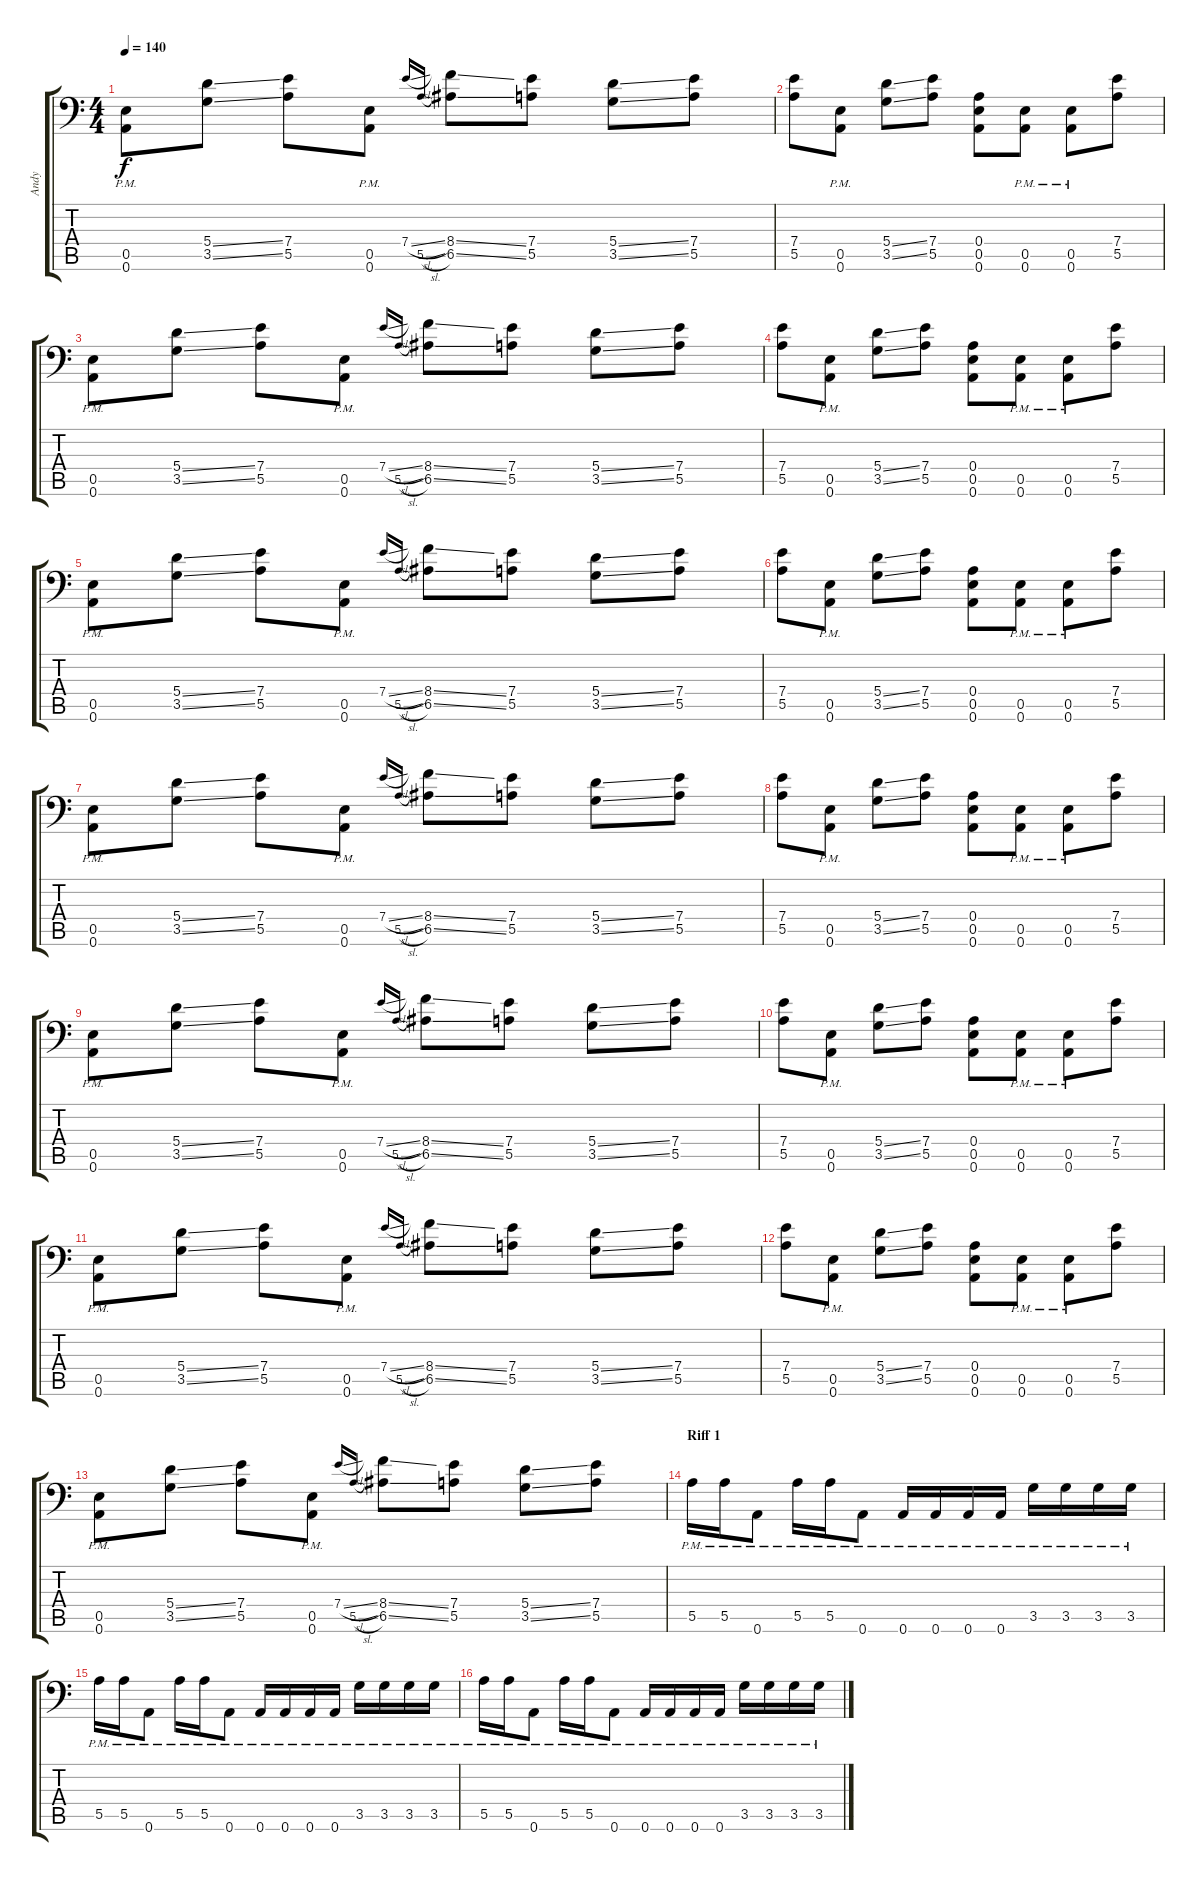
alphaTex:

\track ("Andy" "Andy") {instrument distortionguitar}
\staff {score tabs}
\tuning (B3 Gb3 D3 A2 E2 A1) {hide}
\ts (4 4)
\tempo 140
\clef f4
\ks c
(0.5{pm} 0.6{pm}).8{dy f} (5.4{ss} 3.5{ss}).8 (7.4 5.5).8 (0.5{pm} 0.6{pm}).8 7.4{sl}.16{gr onbeat} 5.5{sl}.16{gr onbeat} (8.4{ss} 6.5{ss}).8 (7.4 5.5).8 (5.4{ss} 3.5{ss}).8 (7.4 5.5).8 |
(7.4 5.5).8 (0.5{pm} 0.6{pm}).8 (5.4{ss} 3.5{ss}).8 (7.4 5.5).8 (0.4 0.5 0.6).8 (0.5{pm} 0.6{pm}).8 (0.5{pm} 0.6{pm}).8 (7.4 5.5).8 |
(0.5{pm} 0.6{pm}).8 (5.4{ss} 3.5{ss}).8 (7.4 5.5).8 (0.5{pm} 0.6{pm}).8 7.4{sl}.16{gr onbeat} 5.5{sl}.16{gr onbeat} (8.4{ss} 6.5{ss}).8 (7.4 5.5).8 (5.4{ss} 3.5{ss}).8 (7.4 5.5).8 |
(7.4 5.5).8 (0.5{pm} 0.6{pm}).8 (5.4{ss} 3.5{ss}).8 (7.4 5.5).8 (0.4 0.5 0.6).8 (0.5{pm} 0.6{pm}).8 (0.5{pm} 0.6{pm}).8 (7.4 5.5).8 |
(0.5{pm} 0.6{pm}).8 (5.4{ss} 3.5{ss}).8 (7.4 5.5).8 (0.5{pm} 0.6{pm}).8 7.4{sl}.16{gr onbeat} 5.5{sl}.16{gr onbeat} (8.4{ss} 6.5{ss}).8 (7.4 5.5).8 (5.4{ss} 3.5{ss}).8 (7.4 5.5).8 |
(7.4 5.5).8 (0.5{pm} 0.6{pm}).8 (5.4{ss} 3.5{ss}).8 (7.4 5.5).8 (0.4 0.5 0.6).8 (0.5{pm} 0.6{pm}).8 (0.5{pm} 0.6{pm}).8 (7.4 5.5).8 |
(0.5{pm} 0.6{pm}).8 (5.4{ss} 3.5{ss}).8 (7.4 5.5).8 (0.5{pm} 0.6{pm}).8 7.4{sl}.16{gr onbeat} 5.5{sl}.16{gr onbeat} (8.4{ss} 6.5{ss}).8 (7.4 5.5).8 (5.4{ss} 3.5{ss}).8 (7.4 5.5).8 |
(7.4 5.5).8 (0.5{pm} 0.6{pm}).8 (5.4{ss} 3.5{ss}).8 (7.4 5.5).8 (0.4 0.5 0.6).8 (0.5{pm} 0.6{pm}).8 (0.5{pm} 0.6{pm}).8 (7.4 5.5).8 |
(0.5{pm} 0.6{pm}).8 (5.4{ss} 3.5{ss}).8 (7.4 5.5).8 (0.5{pm} 0.6{pm}).8 7.4{sl}.16{gr onbeat} 5.5{sl}.16{gr onbeat} (8.4{ss} 6.5{ss}).8 (7.4 5.5).8 (5.4{ss} 3.5{ss}).8 (7.4 5.5).8 |
(7.4 5.5).8 (0.5{pm} 0.6{pm}).8 (5.4{ss} 3.5{ss}).8 (7.4 5.5).8 (0.4 0.5 0.6).8 (0.5{pm} 0.6{pm}).8 (0.5{pm} 0.6{pm}).8 (7.4 5.5).8 |
(0.5{pm} 0.6{pm}).8 (5.4{ss} 3.5{ss}).8 (7.4 5.5).8 (0.5{pm} 0.6{pm}).8 7.4{sl}.16{gr onbeat} 5.5{sl}.16{gr onbeat} (8.4{ss} 6.5{ss}).8 (7.4 5.5).8 (5.4{ss} 3.5{ss}).8 (7.4 5.5).8 |
(7.4 5.5).8 (0.5{pm} 0.6{pm}).8 (5.4{ss} 3.5{ss}).8 (7.4 5.5).8 (0.4 0.5 0.6).8 (0.5{pm} 0.6{pm}).8 (0.5{pm} 0.6{pm}).8 (7.4 5.5).8 |
(0.5{pm} 0.6{pm}).8 (5.4{ss} 3.5{ss}).8 (7.4 5.5).8 (0.5{pm} 0.6{pm}).8 7.4{sl}.16{gr onbeat} 5.5{sl}.16{gr onbeat} (8.4{ss} 6.5{ss}).8 (7.4 5.5).8 (5.4{ss} 3.5{ss}).8 (7.4 5.5).8 |
\section ("" "Riff 1")
5.5{pm}.16 5.5{pm}.16 0.6{pm}.8 5.5{pm}.16 5.5{pm}.16 0.6{pm}.8 0.6{pm}.16 0.6{pm}.16 0.6{pm}.16 0.6{pm}.16 3.5{pm}.16 3.5{pm}.16 3.5{pm}.16 3.5{pm}.16 |
5.5{pm}.16 5.5{pm}.16 0.6{pm}.8 5.5{pm}.16 5.5{pm}.16 0.6{pm}.8 0.6{pm}.16 0.6{pm}.16 0.6{pm}.16 0.6{pm}.16 3.5{pm}.16 3.5{pm}.16 3.5{pm}.16 3.5{pm}.16 |
5.5{pm}.16 5.5{pm}.16 0.6{pm}.8 5.5{pm}.16 5.5{pm}.16 0.6{pm}.8 0.6{pm}.16 0.6{pm}.16 0.6{pm}.16 0.6{pm}.16 3.5{pm}.16 3.5{pm}.16 3.5{pm}.16 3.5{pm}.16
